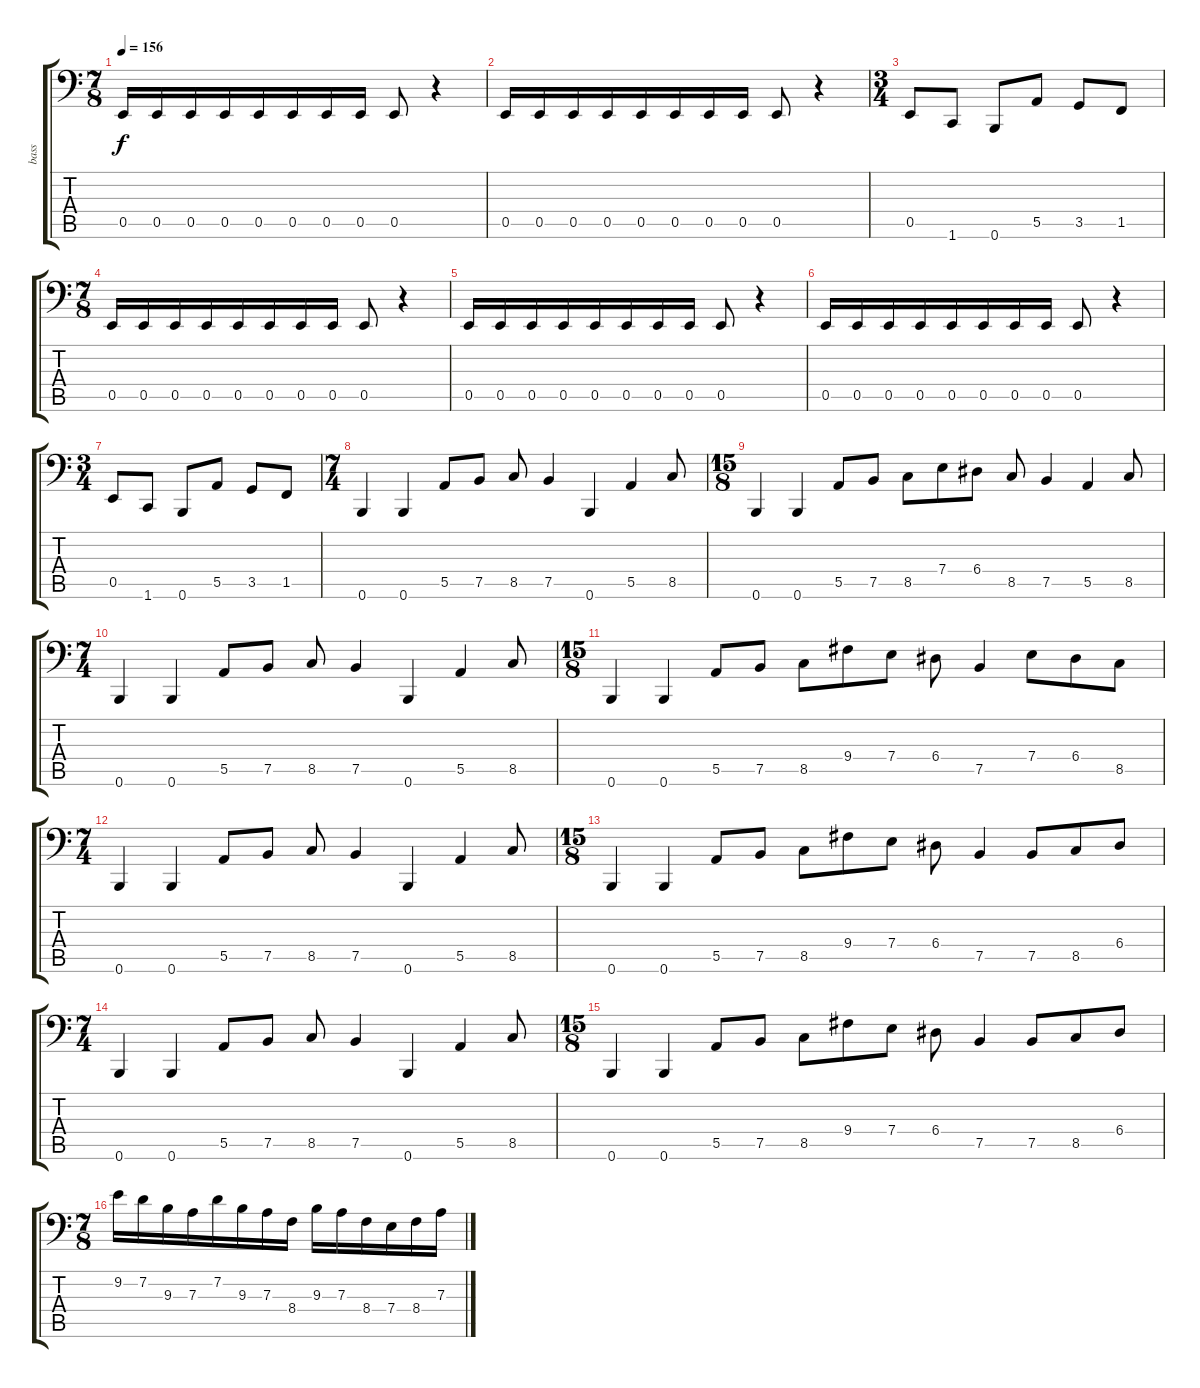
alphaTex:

\track ("bass" "bass") {instrument electricbassfinger}
\staff {score tabs}
\tuning (B2 G2 D2 A1 E1 B0) {hide}
\ts (7 8)
\tempo 156
\clef f4
\ks c
0.5.16{dy f} 0.5.16 0.5.16 0.5.16 0.5.16 0.5.16 0.5.16 0.5.16 0.5.8 r.4 |
0.5.16 0.5.16 0.5.16 0.5.16 0.5.16 0.5.16 0.5.16 0.5.16 0.5.8 r.4 |
\ts (3 4)
0.5.8 1.6.8 0.6.8 5.5.8 3.5.8 1.5.8 |
\ts (7 8)
0.5.16 0.5.16 0.5.16 0.5.16 0.5.16 0.5.16 0.5.16 0.5.16 0.5.8 r.4 |
0.5.16 0.5.16 0.5.16 0.5.16 0.5.16 0.5.16 0.5.16 0.5.16 0.5.8 r.4 |
0.5.16 0.5.16 0.5.16 0.5.16 0.5.16 0.5.16 0.5.16 0.5.16 0.5.8 r.4 |
\ts (3 4)
0.5.8 1.6.8 0.6.8 5.5.8 3.5.8 1.5.8 |
\ts (7 4)
0.6.4 0.6.4 5.5.8 7.5.8 8.5.8 7.5.4 0.6.4 5.5.4 8.5.8 |
\ts (15 8)
0.6.4 0.6.4 5.5.8 7.5.8 8.5.8 7.4.8 6.4.8 8.5.8 7.5.4 5.5.4 8.5.8 |
\ts (7 4)
0.6.4 0.6.4 5.5.8 7.5.8 8.5.8 7.5.4 0.6.4 5.5.4 8.5.8 |
\ts (15 8)
0.6.4 0.6.4 5.5.8 7.5.8 8.5.8 9.4.8 7.4.8 6.4.8 7.5.4 7.4.8 6.4.8 8.5.8 |
\ts (7 4)
0.6.4 0.6.4 5.5.8 7.5.8 8.5.8 7.5.4 0.6.4 5.5.4 8.5.8 |
\ts (15 8)
0.6.4 0.6.4 5.5.8 7.5.8 8.5.8 9.4.8 7.4.8 6.4.8 7.5.4 7.5.8 8.5.8 6.4.8 |
\ts (7 4)
0.6.4 0.6.4 5.5.8 7.5.8 8.5.8 7.5.4 0.6.4 5.5.4 8.5.8 |
\ts (15 8)
0.6.4 0.6.4 5.5.8 7.5.8 8.5.8 9.4.8 7.4.8 6.4.8 7.5.4 7.5.8 8.5.8 6.4.8 |
\ts (7 8)
9.2.16 7.2.16 9.3.16 7.3.16 7.2.16 9.3.16 7.3.16 8.4.16 9.3.16 7.3.16 8.4.16 7.4.16 8.4.16 7.3.16
